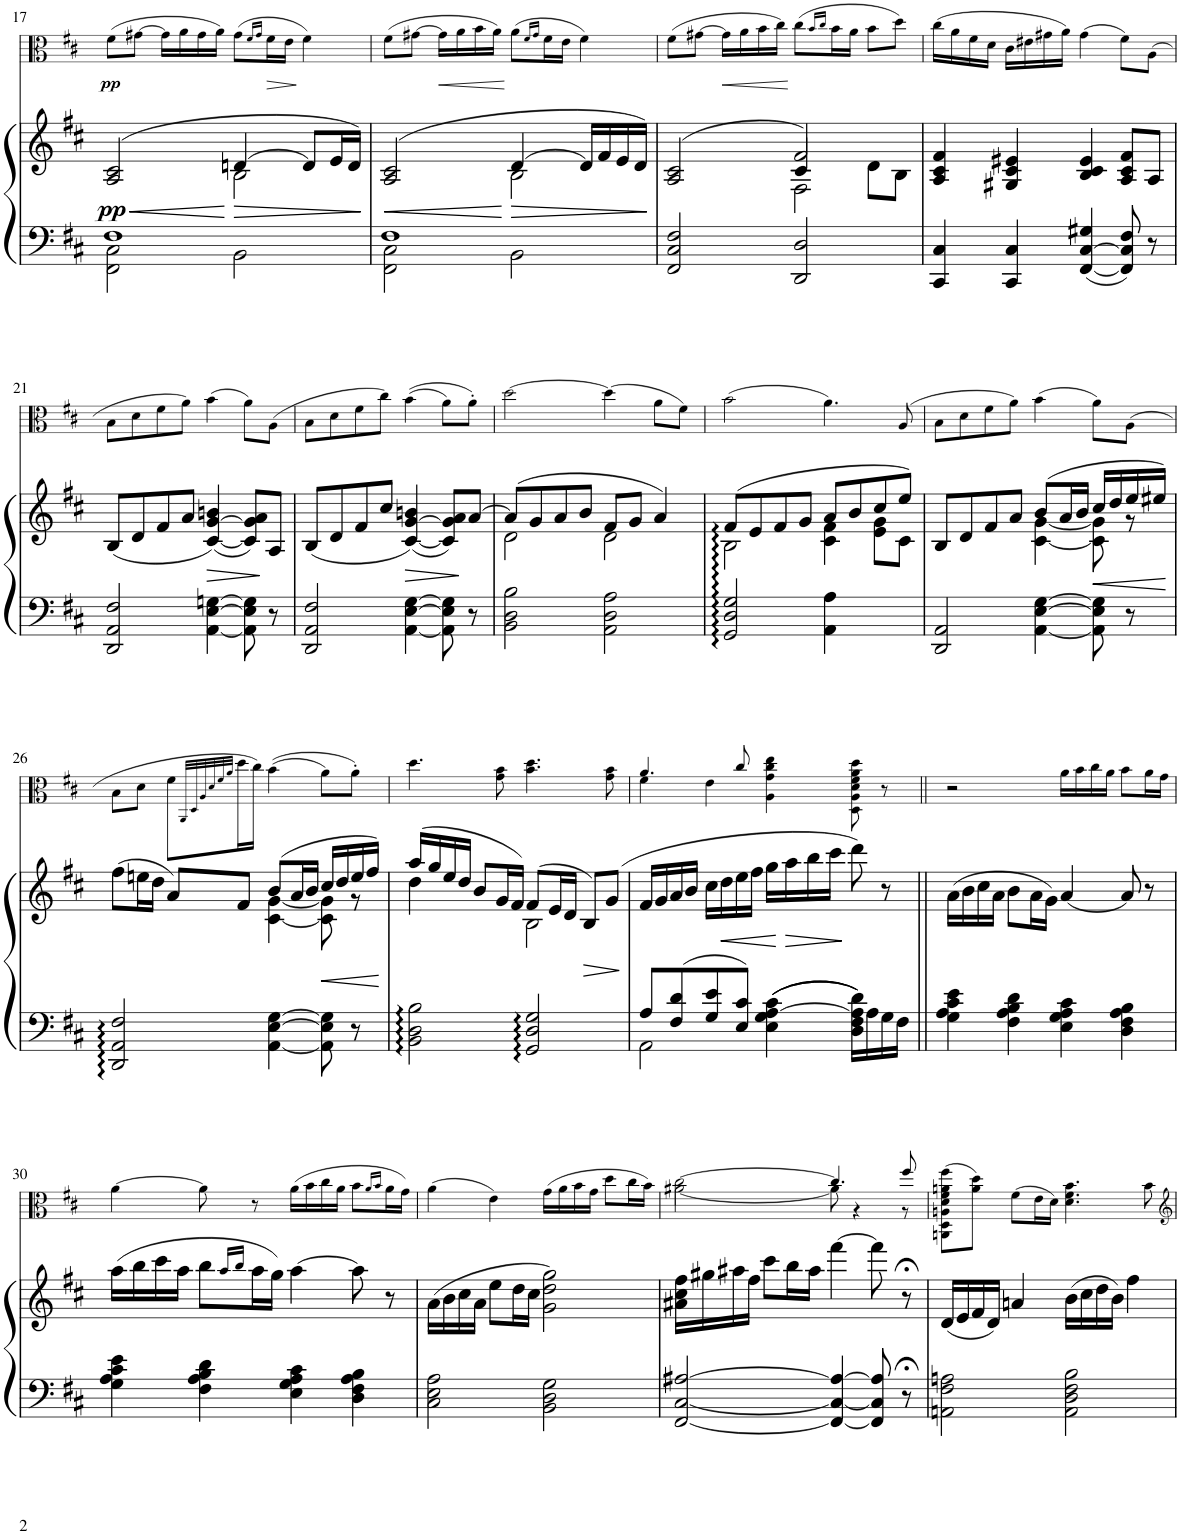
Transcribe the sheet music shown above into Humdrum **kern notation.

**kern	**kern	**dynam	**kern	**dynam
*part2	*part2	*part2	*part1	*part1
*staff3	*staff2	*staff2/3	*staff1	*staff1
*I"Piano	*	*	*I"Viole d’amour	*
*I'Pno	*	*	*	*
!!LO:PB:g=z
*clefF4	*clefG2	*	*clefC3	*
*k[f#c#]	*k[f#c#]	*	*k[f#c#]	*
*M4/4	*M4/4	*	*M4/4	*
*met(c)	*met(c)	*	*met(c)	*
=17	=17	=17	=17	=17
*^	*	*	*	*
!	!	!	!LO:HP:b	!	!
*	*	*^	*	*	*
!	!	!	!	!LO:DY:n=1:b	!	!LO:DY:b
1F#	2FF#\ 2C#\	(2A/ 2c#/	2ryy	< pp	(8f#\L	pp
.	.	.	.	.	[8g#X\J	.
.	.	.	.	.	16g#\LL]	.
.	.	.	.	.	16a\	.
.	.	.	.	.	16g#\	.
.	.	.	.	.	16a\JJ)	.
!	!	!	!	!LO:HP:n=1:b	!	!
.	2BB\	[4dn/	2B\	[ >	(8g#\L	.
.	.	.	.	.	16qf#/LL	.
.	.	.	.	.	16qg#/JJ	.
.	.	.	.	.	16f#\L	.
.	.	.	.	.	16e\JJ	.
.	.	8d/L]	.	.	4f#\)	.
.	.	16e/L	.	.	.	.
.	.	16d/JJ)	.	.	.	.
*v	*v	*	*	*	*	*
*	*v	*v	*	*	*
.	.	]	.	.
=18	=18	=18	=18	=18
*^	*	*	*	*
!	!	!	!LO:HP:b	!	!
*	*	*^	*	*	*
1F#	2FF#\ 2C#\	(2A/ 2c#/	2ryy	<	(8f#\L	.
.	.	.	.	.	[8g#X\J	.
!	!	!	!	!	!	!LO:HP:b
.	.	.	.	.	16g#\LL]	<
.	.	.	.	.	16a\	.
.	.	.	.	.	16b\	.
.	.	.	.	.	16a\JJ)	.
!	!	!	!	!LO:HP:n=1:b	!	!
.	2BB\	[4d/	2B\	[ >	(8a\L	[
.	.	.	.	.	16qf#/LL	.
.	.	.	.	.	16qg#/JJ	.
.	.	.	.	.	16f#\L	.
.	.	.	.	.	16e\JJ	.
.	.	16d/LL]	.	.	4f#\)	.
.	.	16f#/	.	.	.	.
.	.	16e/	.	.	.	.
.	.	16d/JJ)	.	.	.	.
*v	*v	*	*	*	*	*
*	*v	*v	*	*	*
.	.	]	.	.
=19	=19	=19	=19	=19
*	*^	*	*	*
*	*	*^	*	*	*
2FF#/ 2C#/ 2F#/	(2A/ 2c#/	2ryy	2ryy	.	(8f#\L	.
.	.	.	.	.	[8g#X\J	.
!	!	!	!	!	!	!LO:HP:b
.	.	.	.	.	16g#\LL]	<
.	.	.	.	.	16a\	.
.	.	.	.	.	16b\	.
.	.	.	.	.	16cc#\JJ)	.
2DD/ 2D/	2f#/)	4c#/	2F#\	.	(8cc#\L	[
.	.	.	.	.	16qb/LL	.
.	.	.	.	.	16qcc#/JJ	.
.	.	.	.	.	16b\L	.
.	.	.	.	.	16a\JJ	.
.	.	8d\L	.	.	8b\L	.
.	.	8B\J	.	.	8dd\J)	.
*	*	*v	*v	*	*	*
=20	=20	=20	=20	=20	=20
4CC#/ 4C#/	4A/ 4c#/ 4f#/	2..ryy	.	(16cc#\LL	.
.	.	.	.	16a\	.
.	.	.	.	16f#\	.
.	.	.	.	16d\JJ	.
4CC#/ 4C#/	4G#X/ 4c#/ 4e#X/	.	.	16c#\LL	.
.	.	.	.	16e#X\	.
.	.	.	.	16g#X\	.
.	.	.	.	16a\JJ)	.
[4FF#/ [4C#/ 4G#X/	4B/ 4c#/ 4e#/	.	.	(4g#\	.
8FF#/] 8C#/] 8F#/	8A/ 8c#/ 8f#/L	.	.	8f#\L)	.
8r	8A/J	8ryy	.	(>8A\J	.
*	*v	*v	*	*	*
!!LO:LB:g=z
=21	=21	=21	=21	=21
2DD/ 2AA/ 2F#/	(8B/L	.	8B\L	.
.	8d/	.	8d\	.
.	8f#/	.	8f#\	.
.	8a/J	.	8a\J)	.
!	!	!LO:HP:b	!	!
[4AA\ [4E\ [4Gn\	([4c#/ [4g/ 4bn/)	>	(4b\	.
8AA\] 8E\] 8G\]	8c#/] 8g/] 8a/L)	.	8a\L)	.
8r	8A/J	]	(8A\J	.
=22	=22	=22	=22	=22
2DD/ 2AA/ 2F#/	(8B/L	.	8B\L	.
.	8d/	.	8d\	.
.	8f#/	.	8f#\	.
.	8cc#/J	.	8cc#\J)	.
!	!	!LO:HP:b	!	!
[4AA\ [4E\ [4G\	([4c#/ [4g/ 4bn/)	>	((4b\	.
8AA\] 8E\] 8G\]	8c#/] 8g/] 8a/L)	.	8a\L)	.
8r	[8a/J	]	8a'\J)	.
=23	=23	=23	=23	=23
*	*^	*	*	*
2BB\ 2D\ 2B\	(8a/L]	2d\	.	[2dd\	.
.	8g/	.	.	.	.
.	8a/	.	.	.	.
.	8b/J	.	.	.	.
2AA\ 2D\ 2A\	8f#/L	2d\	.	(4dd\]	.
.	8g/J	.	.	.	.
.	4a/)	.	.	8a\L	.
.	.	.	.	8f#\J)	.
=24	=24	=24	=24	=24	=24
2GG/ 2D/ 2G/	(8f#/L	2B\	.	(2b\	.
.	8e/	.	.	.	.
.	8f#/	.	.	.	.
.	8g/J	.	.	.	.
4AA\ 4A\	8a/L	4c#\ 4f#\	.	4.a\)	.
.	8b/	.	.	.	.
4ryy	8cc#/	8e\ 8g\L	.	.	.
.	8ee/J)	8c#\J	.	(>8A/	.
=25	=25	=25	=25	=25	=25
2DD/ 2AA/	8B/L	2ryy	.	8B\L	.
.	8d/	.	.	8d\	.
.	8f#/	.	.	8f#\	.
.	8a/J	.	.	8a\J)	.
[4AA\ [4E\ [4G\	(8b/L	[4c#\ [4g\	.	(4b\	.
.	16a/L	.	.	.	.
.	16b/JJ	.	.	.	.
!	!	!	!LO:HP:b	!	!
8AA\] 8E\] 8G\]	16cc#/LL	8c#\] 8g\]	<	8a\L)	.
.	16dd/	.	.	.	.
8r	16ee/	8r	.	(>8A\J	.
.	16ee#X/JJ)	.	.	.	.
*	*v	*v	*	*	*
.	.	[	.	.
!!LO:LB:g=z
=26	=26	=26	=26	=26
*	*^	*	*	*
2DD/ 2AA/ 2F#/	(8ff#\L	2ryy	.	8B\L	.
.	16een\L	.	.	8d\J	.
.	16dd\JJ	.	.	.	.
.	8a/L)	.	.	8f#\L	.
.	.	.	.	32qAA/LLL	.
.	.	.	.	32qD/	.
.	.	.	.	32qA/	.
.	.	.	.	32qd/	.
.	.	.	.	32qf#/	.
.	.	.	.	32qa/JJJ	.
.	8f#/J	.	.	16dd\L	.
.	.	.	.	16cc#\JJ)	.
[4AA\ [4E\ [4G\	(8b/L	[4c#\ [4g\	.	((4b\	.
.	16a/L	.	.	.	.
.	16b/JJ	.	.	.	.
!	!	!	!LO:HP:b	!	!
8AA\] 8E\] 8G\]	16cc#/LL	8c#\] 8g\]	<	8a\L)	.
.	16dd/	.	.	.	.
8r	16ee/	8r	.	8a'\J)	.
.	16ff#/JJ)	.	.	.	.
*	*v	*v	*	*	*
.	.	[	.	.
=27	=27	=27	=27	=27
*	*^	*	*	*
2BB\ 2D\ 2B\	(16aa/LL	4dd\	.	4.dd\	.
.	16gg/	.	.	.	.
.	16ee/	.	.	.	.
.	16dd/JJ	.	.	.	.
.	8b/L	4ryy	.	.	.
.	16g/L	.	.	8g\ 8b\	.
.	16f#/JJ)	.	.	.	.
2GG/ 2D/ 2G/	(8f#/L	2B\	.	4.b\ 4.dd\	.
.	16e/L	.	.	.	.
.	16d/JJ	.	.	.	.
!	!	!	!LO:HP:b	!	!
.	8B/L)	.	>	.	.
.	(8g/J	.	.	8g\ 8b\	.
*	*v	*v	*	*	*
.	.	]	.	.
=28	=28	=28	=28	=28
*^	*	*	*^	*
8A/L	2AA\	16f#/LL	.	4.a/	4f#\	.
.	.	16g/	.	.	.	.
8F#/ 8d/	.	16a/	.	.	.	.
.	.	16b/JJ	.	.	.	.
8G/ 8e/	.	16cc#\LL	.	.	4e\	.
!	!	!	!LO:HP:b	!	!	!
.	.	16dd\	<	.	.	.
8E/ 8c#/J	.	16ee\	.	8cc#/	.	.
.	.	16ff#\JJ	.	.	.	.
4E\ 4G\ [4A\ 4c#\	2ryy	16gg\LL	.	4A\ 4g\ 4cc#\ 4ee\	2ryy	.
!	!	!	!LO:HP:n=1:b	!	!	!
.	.	16aa\	[ >	.	.	.
.	.	16bb\	.	.	.	.
.	.	16ccc#\JJ	.	.	.	.
16D\ 16F#\ 16A\] 16d\LL	.	8ddd\)	]	8D\ 8A\ 8d\ 8f#\ 8a\ 8dd\	.	.
16A\	.	.	.	.	.	.
16G\	.	8r	.	8r	.	.
16F#\JJ	.	.	.	.	.	.
*v	*v	*	*	*v	*v	*
=29||	=29||	=29||	=29||	=29||
4G\ 4A\ 4c#\ 4e\	(16a\LL	.	2r	.
.	16b\	.	.	.
.	16cc#\	.	.	.
.	16a\JJ	.	.	.
4F#\ 4A\ 4B\ 4d\	8b\L	.	.	.
.	16a\L	.	.	.
.	16g\JJ)	.	.	.
4E\ 4G\ 4A\ 4c#\	[4a/	.	16a\LL	.
.	.	.	16b\	.
.	.	.	16cc#\	.
.	.	.	16a\JJ	.
4D\ 4F#\ 4A\ 4B\	8a/]	.	8b\L	.
.	8r	.	16a\L	.
.	.	.	16g\JJ	.
!!LO:LB:g=z
=30	=30	=30	=30	=30
4G\ 4A\ 4c#\ 4e\	(16aa\LL	.	[4a\	.
.	16bb\	.	.	.
.	16ccc#\	.	.	.
.	16aa\JJ	.	.	.
4F#\ 4A\ 4B\ 4d\	8bb\L	.	8a\]	.
.	16qaa/LL	.	.	.
.	16qbb/JJ	.	.	.
.	16aa\L	.	8r	.
.	16gg\JJ)	.	.	.
4E\ 4G\ 4A\ 4c#\	[4aa\	.	(16a\LL	.
.	.	.	16b\	.
.	.	.	16cc#\	.
.	.	.	16a\JJ	.
4D\ 4F#\ 4A\ 4B\	8aa\]	.	8b\L	.
.	.	.	16qa/LL	.
.	.	.	16qb/JJ	.
.	8r	.	16a\L	.
.	.	.	16g\JJ)	.
=31	=31	=31	=31	=31
2C#\ 2E\ 2A\	(16a\LL	.	(4a\	.
.	16b\	.	.	.
.	16cc#\	.	.	.
.	16a\JJ	.	.	.
.	8ee\L	.	4e\)	.
.	16dd\L	.	.	.
.	16cc#\JJ	.	.	.
2BB\ 2D\ 2G\	2g\ 2dd\ 2gg\)	.	(16g\LL	.
.	.	.	16a\	.
.	.	.	16b\	.
.	.	.	16g\JJ	.
.	.	.	8dd\L	.
.	.	.	16cc#\L	.
.	.	.	16b\JJ)	.
=32	=32	=32	=32	=32
*	*	*	*^	*
[2FF#/ [2C#/ [2A#X/	16a#X\ 16cc#\ 16ff#\LL	.	[>2cc#\	[2a#X\	.
.	16gg#X\	.	.	.	.
.	16aa#X\	.	.	.	.
.	16ff#\JJ	.	.	.	.
.	8ccc#\L	.	.	.	.
.	16bb\L	.	.	.	.
.	16aa#\JJ	.	.	.	.
4FF#/_ 4C#/_ 4A#/_	[4fff#\	.	4.cc#/]	8a#\]	.
.	.	.	.	4r	.
8FF#/] 8C#/] 8A#/]	8fff#\]	.	.	.	.
8r;<	8r;<	.	8ff#/	8r	.
*	*	*	*v	*v	*
=33	=33	=33	=33	=33
2AAn\ 2F#\ 2An\	(16d/LL	.	(8AAn\ 8D\ 8An\ 8d\ 8f#\ 8an\ 8ff#\L	.
.	16e/	.	.	.
.	16f#/	.	8a\ 8dd\J)	.
.	16d/JJ)	.	.	.
.	4an/	.	(8f#\L	.
.	.	.	16e\L	.
.	.	.	16d\JJ)	.
2AA\ 2D\ 2F#\ 2B\	(16b\LL	.	4.d\ 4.f#\ 4.b\	.
.	16cc#\	.	.	.
.	16dd\	.	.	.
.	16b\JJ)	.	.	.
.	4ff#\	.	.	.
.	.	.	8b\	.
=	=	=	=	=
*-	*-	*-	*-	*-
